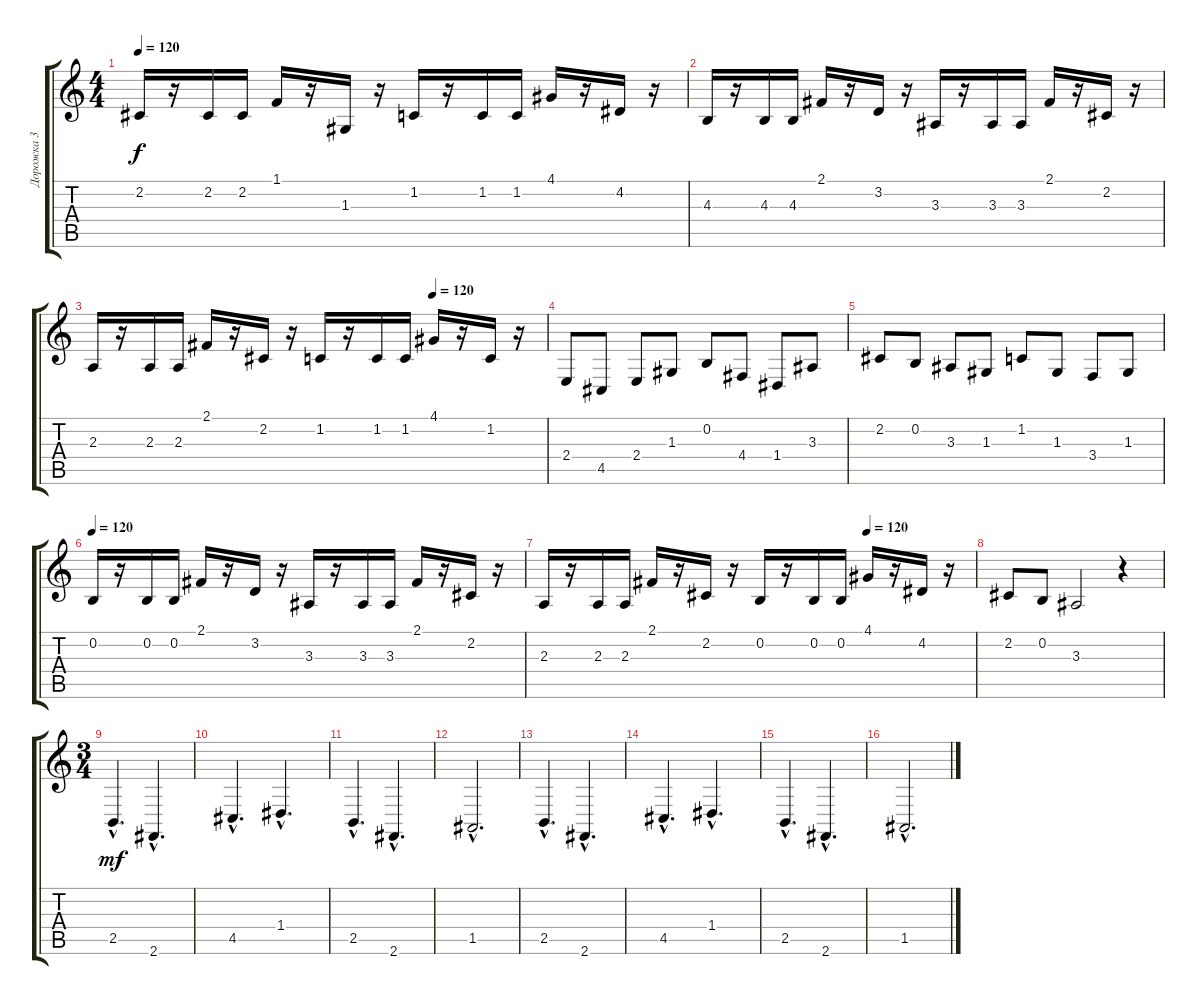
\track ("Дорожка 3" "Дорожка 3") {instrument viola}
\staff {score tabs}
\tuning (E4 B3 G3 D3 A2 E2) {hide}
\ts (4 4)
\tempo 120
\clef g2
\ks c
2.2.16{dy f} r.16 2.2.16 2.2.16 1.1.16 r.16 1.3.16 r.16 1.2.16 r.16 1.2.16 1.2.16 4.1.16 r.16 4.2.16 r.16 |
4.3.16 r.16 4.3.16 4.3.16 2.1.16 r.16 3.2.16 r.16 3.3.16 r.16 3.3.16 3.3.16 2.1.16 r.16 2.2.16 r.16 |
\tempo (120 0.75)
2.3.16 r.16 2.3.16 2.3.16 2.1.16 r.16 2.2.16 r.16 1.2.16 r.16 1.2.16 1.2.16 4.1.16 r.16 1.2.16 r.16 |
2.4.8 4.5.8 2.4.8 1.3.8 0.2.8 4.4.8 1.4.8 3.3.8 |
2.2.8 0.2.8 3.3.8 1.3.8 1.2.8 1.3.8 3.4.8 1.3.8 |
\tempo 120
0.2.16 r.16 0.2.16 0.2.16 2.1.16 r.16 3.2.16 r.16 3.3.16 r.16 3.3.16 3.3.16 2.1.16 r.16 2.2.16 r.16 |
\tempo (120 0.75)
2.3.16 r.16 2.3.16 2.3.16 2.1.16 r.16 2.2.16 r.16 0.2.16 r.16 0.2.16 0.2.16 4.1.16 r.16 4.2.16 r.16 |
2.2.8 0.2.8 3.3.2 r.4 |
\ts (3 4)
2.5{hac}.4{d dy mf} 2.6{hac}.4{d} |
4.5{hac}.4{d} 1.4{hac}.4{d} |
2.5{hac}.4{d} 2.6{hac}.4{d} |
1.5{hac}.2{d} |
2.5{hac}.4{d} 2.6{hac}.4{d} |
4.5{hac}.4{d} 1.4{hac}.4{d} |
2.5{hac}.4{d} 2.6{hac}.4{d} |
1.5{hac}.2{d}
